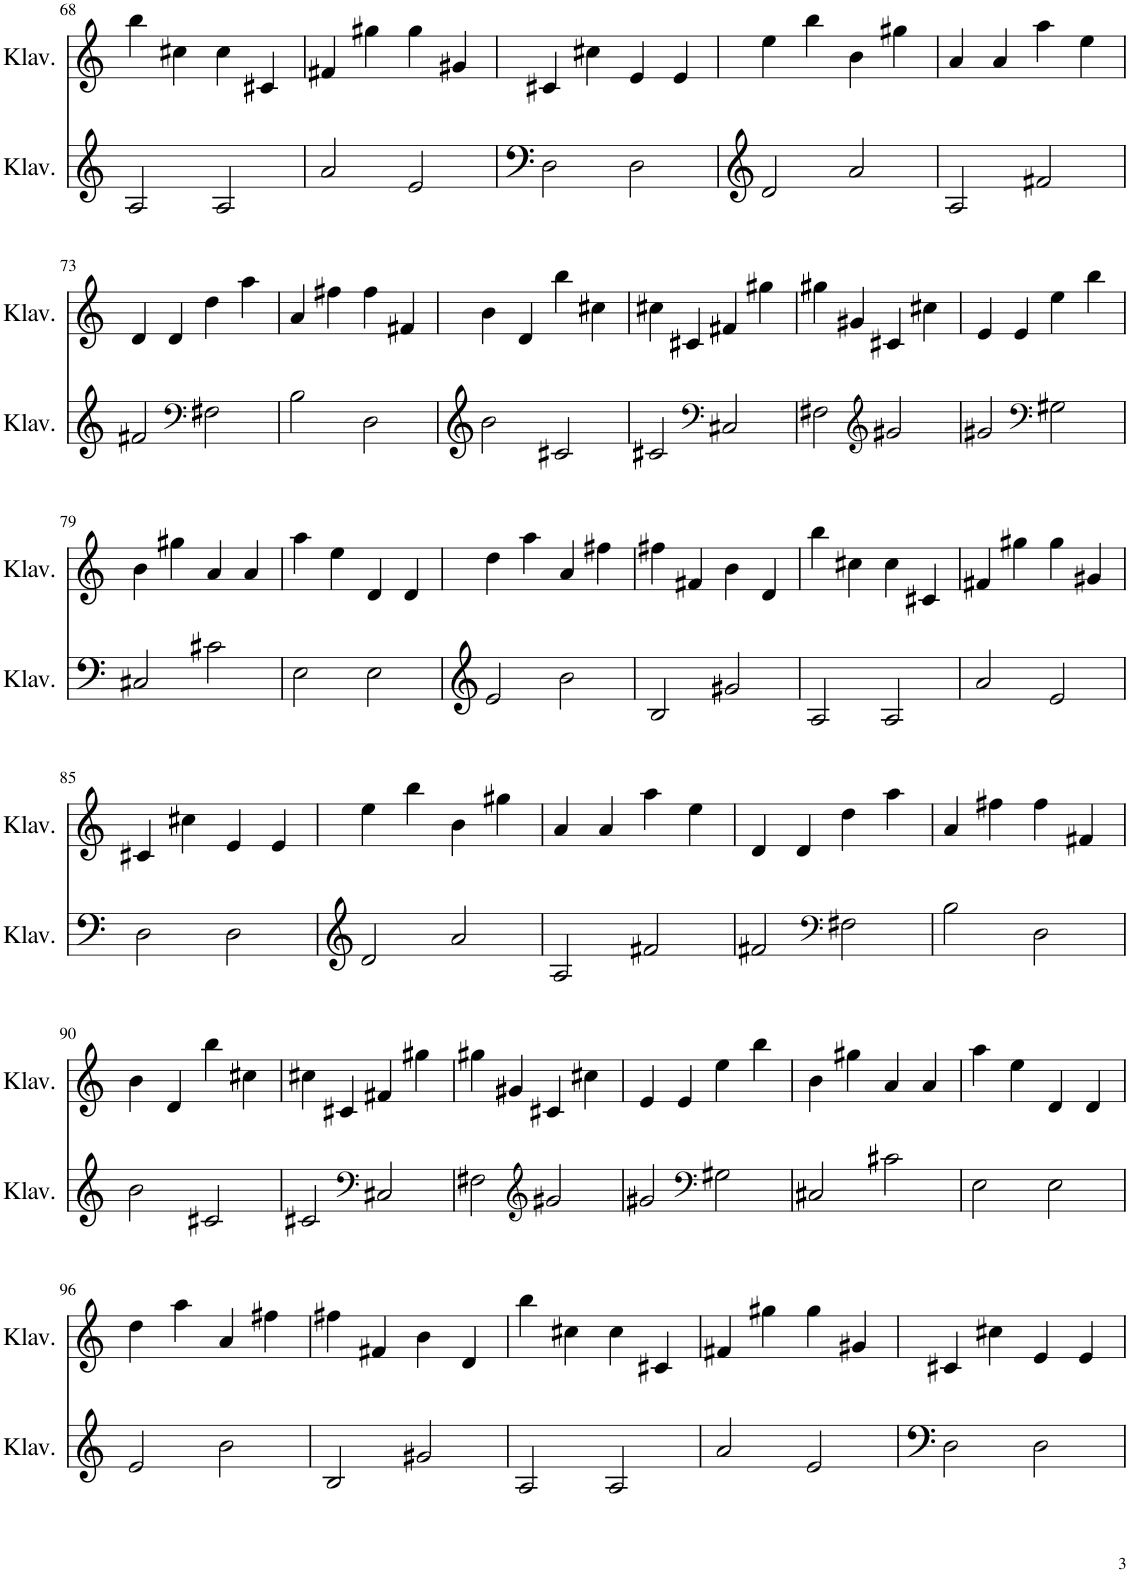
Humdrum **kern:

**kern	**kern
*part2	*part1
*staff2	*staff1
*I"Klavier	*I"Klavier
*I'Klav.	*I'Klav.
!!LO:PB:g=z
*clefF4	*clefG2
*k[]	*k[]
*M4/4	*M4/4
=68	=68
2A/	4bb\
.	4cc#X\
2A/	4cc#\
.	4c#X/
=69	=69
2a/	4f#X/
.	4gg#X\
2e/	4gg#\
.	4g#X/
=70	=70
2D\	4c#X/
.	4cc#X\
2D\	4e/
.	4e/
=71	=71
2d/	4ee\
.	4bb\
2a/	4b\
.	4gg#X\
=72	=72
2A/	4a/
.	4a/
2f#X/	4aa\
.	4ee\
!!LO:LB:g=z
=73	=73
2f#X/	4d/
.	4d/
*clefF4	*
2F#X\	4dd\
.	4aa\
=74	=74
2B\	4a/
.	4ff#X\
2D\	4ff#\
.	4f#X/
=75	=75
2b\	4b\
.	4d/
2c#X/	4bb\
.	4cc#X\
=76	=76
2c#X/	4cc#X\
.	4c#X/
*clefF4	*
2C#X/	4f#X/
.	4gg#X\
=77	=77
2F#X\	4gg#X\
.	4g#X/
*clefG2	*
2g#X/	4c#X/
.	4cc#X\
=78	=78
2g#X/	4e/
.	4e/
*clefF4	*
2G#X\	4ee\
.	4bb\
!!LO:LB:g=z
=79	=79
2C#X/	4b\
.	4gg#X\
2c#X\	4a/
.	4a/
=80	=80
2E\	4aa\
.	4ee\
2E\	4d/
.	4d/
=81	=81
2e/	4dd\
.	4aa\
2b\	4a/
.	4ff#X\
=82	=82
2B/	4ff#X\
.	4f#X/
2g#X/	4b\
.	4d/
=83	=83
2A/	4bb\
.	4cc#X\
2A/	4cc#\
.	4c#X/
=84	=84
2a/	4f#X/
.	4gg#X\
2e/	4gg#\
.	4g#X/
!!LO:LB:g=z
=85	=85
2D\	4c#X/
.	4cc#X\
2D\	4e/
.	4e/
=86	=86
2d/	4ee\
.	4bb\
2a/	4b\
.	4gg#X\
=87	=87
2A/	4a/
.	4a/
2f#X/	4aa\
.	4ee\
=88	=88
2f#X/	4d/
.	4d/
*clefF4	*
2F#X\	4dd\
.	4aa\
=89	=89
2B\	4a/
.	4ff#X\
2D\	4ff#\
.	4f#X/
!!LO:LB:g=z
=90	=90
2b\	4b\
.	4d/
2c#X/	4bb\
.	4cc#X\
=91	=91
2c#X/	4cc#X\
.	4c#X/
*clefF4	*
2C#X/	4f#X/
.	4gg#X\
=92	=92
2F#X\	4gg#X\
.	4g#X/
*clefG2	*
2g#X/	4c#X/
.	4cc#X\
=93	=93
2g#X/	4e/
.	4e/
*clefF4	*
2G#X\	4ee\
.	4bb\
=94	=94
2C#X/	4b\
.	4gg#X\
2c#X\	4a/
.	4a/
=95	=95
2E\	4aa\
.	4ee\
2E\	4d/
.	4d/
!!LO:LB:g=z
=96	=96
2e/	4dd\
.	4aa\
2b\	4a/
.	4ff#X\
=97	=97
2B/	4ff#X\
.	4f#X/
2g#X/	4b\
.	4d/
=98	=98
2A/	4bb\
.	4cc#X\
2A/	4cc#\
.	4c#X/
=99	=99
2a/	4f#X/
.	4gg#X\
2e/	4gg#\
.	4g#X/
=100	=100
2D\	4c#X/
.	4cc#X\
2D\	4e/
.	4e/
=	=
*-	*-
